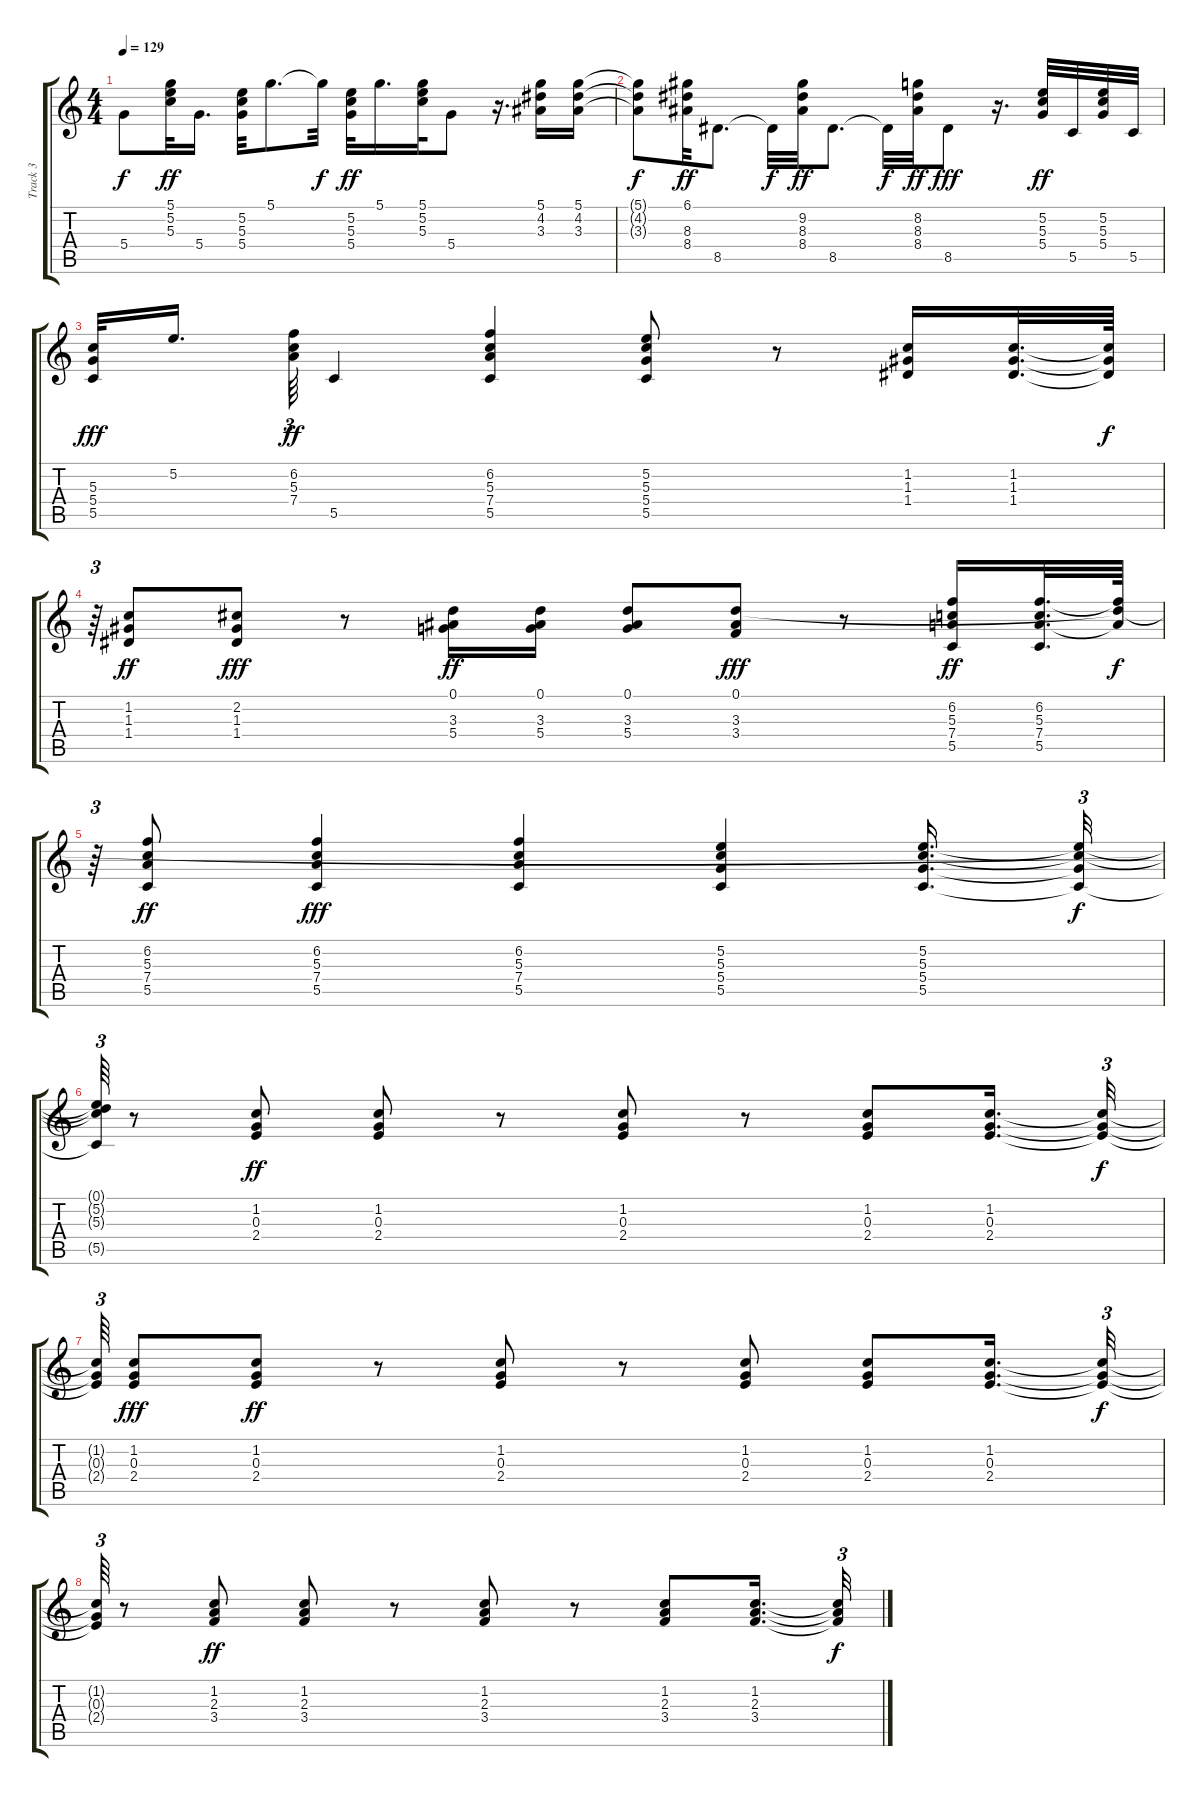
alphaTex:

\track ("Track 3" "Track 3") {instrument acousticguitarsteel}
\staff {score tabs}
\tuning (D4 B3 G3 D3 G2 D2) {hide}
\ts (4 4)
\tempo 129
\clef g2
\ks c
5.4{t}.8{dy f} (5.1 5.2 5.3).32{dy ff} 5.4.16{d} (5.2 5.3 5.4).32 5.1.8{d} 5.1{t}.32{dy f} (5.2 5.3 5.4).32{dy ff} 5.1.16{d} (5.1 5.2 5.3).32 5.4.8 r.16{d} (5.1 4.2 3.3).16 (5.1 4.2 3.3).16 |
(5.1{t} 4.2{t} 3.3{t}).8{dy f} (6.1 8.3 8.4).32{dy ff} 8.5.8{d} 8.5{t}.32{dy f} (9.2 8.3 8.4).32{dy ff} 8.5.8{d} 8.5{t}.32{dy f} (8.2 8.3 8.4).32{dy ff} 8.5.8{dy fff} r.16{d} (5.2 5.3 5.4).32{dy ff} 5.5.32 (5.2 5.3 5.4).32 5.5.32 |
(5.3 5.4 5.5).32{dy fff} 5.2.16{d beam splitsecondary} (6.2 5.3 7.4).64{tu (3 2) dy ff} 5.5.4 (6.2 5.3 7.4 5.5).4 (5.2 5.3 5.4 5.5).8 r.8 (1.2 1.3 1.4).16 (1.2 1.3 1.4).32{d} (1.2{t} 1.3{t} 1.4{t}).64{dy f} |
r.64{tu (3 2)} (1.2 1.3 1.4).8{dy ff} (2.2 1.3 1.4).8{dy fff} r.8 (0.1 3.3 5.4).16{dy ff} (0.1 3.3 5.4).16 (0.1 3.3 5.4).8 (0.1 3.3 3.4).8{dy fff} r.8 (6.2 5.3 7.4 5.5).16{dy ff} (6.2 5.3 7.4 5.5).32{d} (0.1{t} 6.2{t} 7.4{t}).64{dy f} |
r.64{tu (3 2)} (6.2 5.3 7.4 5.5).8{dy ff} (6.2 5.3 7.4 5.5).4{dy fff} (6.2 5.3 7.4 5.5).4 (5.2 5.3 5.4 5.5).4 (5.2 5.3 5.4 5.5).16{d} (5.2{t} 5.3{t} 5.4{t} 5.5{t}).32{tu (3 2) dy f} |
(0.1{t} 5.2{t} 5.3{t} 5.5{t}).64{tu (3 2)} r.8 (1.2 0.3 2.4).8{dy ff} (1.2 0.3 2.4).8 r.8 (1.2 0.3 2.4).8 r.8 (1.2 0.3 2.4).8 (1.2 0.3 2.4).16{d} (1.2{t} 0.3{t} 2.4{t}).32{tu (3 2) dy f} |
(1.2{t} 0.3{t} 2.4{t}).64{tu (3 2)} (1.2 0.3 2.4).8{dy fff} (1.2 0.3 2.4).8{dy ff} r.8 (1.2 0.3 2.4).8 r.8 (1.2 0.3 2.4).8 (1.2 0.3 2.4).8 (1.2 0.3 2.4).16{d} (1.2{t} 0.3{t} 2.4{t}).32{tu (3 2) dy f} |
(1.2{t} 0.3{t} 2.4{t}).64{tu (3 2)} r.8 (1.2 2.3 3.4).8{dy ff} (1.2 2.3 3.4).8 r.8 (1.2 2.3 3.4).8 r.8 (1.2 2.3 3.4).8 (1.2 2.3 3.4).16{d} (1.2{t} 2.3{t} 3.4{t}).32{tu (3 2) dy f}
